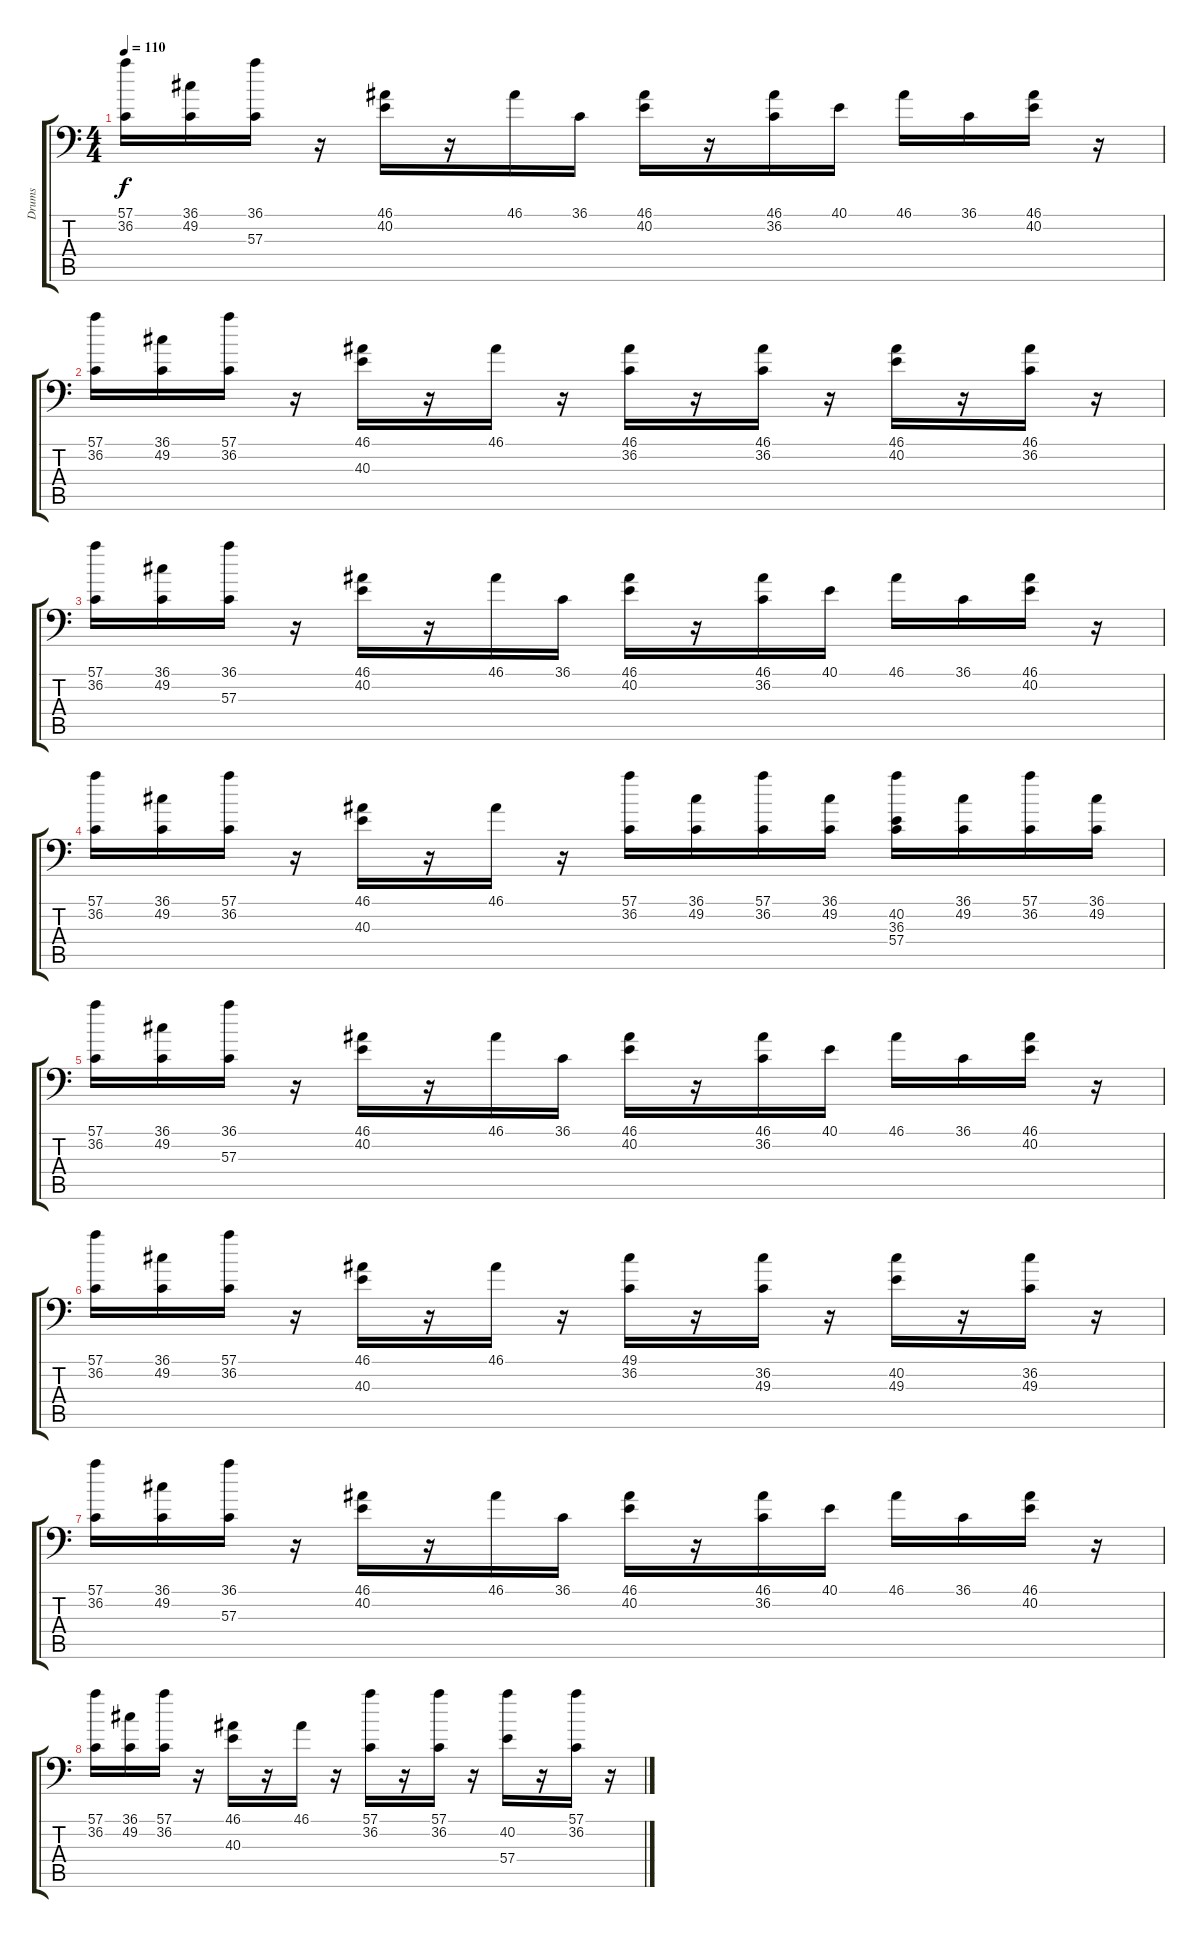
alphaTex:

\track ("Drums" "Drums") {instrument acousticgrandpiano}
\staff {score tabs}
\tuning (C-1 C-1 C-1 C-1 C-1 C-1) {hide}
\ts (4 4)
\tempo 110
\clef f4
\ks c
(57.1 36.2).16{dy f} (36.1 49.2).16 (36.1 57.3).16 r.16 (46.1 40.2).16 r.16 46.1.16 36.1.16 (46.1 40.2).16 r.16 (46.1 36.2).16 40.1.16 46.1.16 36.1.16 (46.1 40.2).16 r.16 |
(57.1 36.2).16 (36.1 49.2).16 (57.1 36.2).16 r.16 (46.1 40.3).16 r.16 46.1.16 r.16 (46.1 36.2).16 r.16 (46.1 36.2).16 r.16 (46.1 40.2).16 r.16 (46.1 36.2).16 r.16 |
(57.1 36.2).16 (36.1 49.2).16 (36.1 57.3).16 r.16 (46.1 40.2).16 r.16 46.1.16 36.1.16 (46.1 40.2).16 r.16 (46.1 36.2).16 40.1.16 46.1.16 36.1.16 (46.1 40.2).16 r.16 |
(57.1 36.2).16 (36.1 49.2).16 (57.1 36.2).16 r.16 (46.1 40.3).16 r.16 46.1.16 r.16 (57.1 36.2).16 (36.1 49.2).16 (57.1 36.2).16 (36.1 49.2).16 (40.2 36.3 57.4).16 (36.1 49.2).16 (57.1 36.2).16 (36.1 49.2).16 |
(57.1 36.2).16 (36.1 49.2).16 (36.1 57.3).16 r.16 (46.1 40.2).16 r.16 46.1.16 36.1.16 (46.1 40.2).16 r.16 (46.1 36.2).16 40.1.16 46.1.16 36.1.16 (46.1 40.2).16 r.16 |
(57.1 36.2).16 (36.1 49.2).16 (57.1 36.2).16 r.16 (46.1 40.3).16 r.16 46.1.16 r.16 (49.1 36.2).16 r.16 (36.2 49.3).16 r.16 (40.2 49.3).16 r.16 (36.2 49.3).16 r.16 |
(57.1 36.2).16 (36.1 49.2).16 (36.1 57.3).16 r.16 (46.1 40.2).16 r.16 46.1.16 36.1.16 (46.1 40.2).16 r.16 (46.1 36.2).16 40.1.16 46.1.16 36.1.16 (46.1 40.2).16 r.16 |
(57.1 36.2).16 (36.1 49.2).16 (57.1 36.2).16 r.16 (46.1 40.3).16 r.16 46.1.16 r.16 (57.1 36.2).16 r.16 (57.1 36.2).16 r.16 (40.2 57.4).16 r.16 (57.1 36.2).16 r.16
